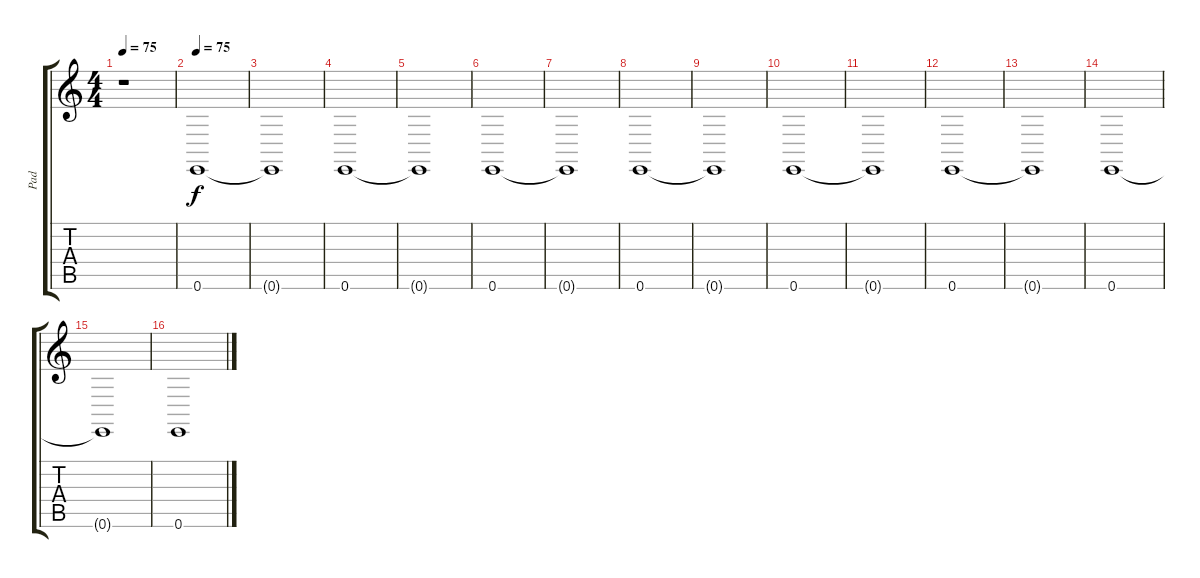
\track ("Pad" "Pad") {instrument pad6metallic}
\staff {score tabs}
\tuning (E4 B3 G3 D3 A2 E2) {hide}
\ts (4 4)
\tempo 75
\clef g2
\ks c
r.1{dy f instrument pad6metallic} |
\tempo 75
0.6.1 |
0.6{t}.1 |
0.6.1 |
0.6{t}.1 |
0.6.1 |
0.6{t}.1 |
0.6.1 |
0.6{t}.1 |
0.6.1 |
0.6{t}.1 |
0.6.1 |
0.6{t}.1 |
0.6.1 |
0.6{t}.1 |
0.6.1
